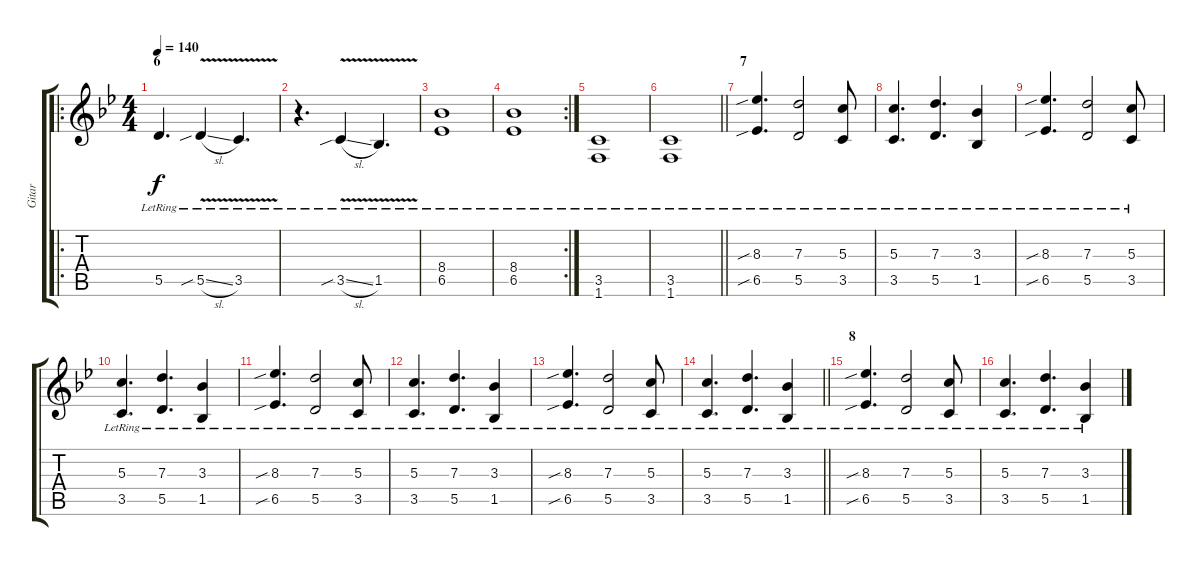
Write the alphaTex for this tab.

\track ("Gitar" "Gitar") {instrument electricguitarjazz}
\staff {score tabs}
\tuning (E4 B3 G3 D3 A2 E2) {hide}
\ro
\ts (4 4)
\section ("" "6")
\tempo 140
\clef g2
\ks bb
5.5{lr}.4{d dy f volume 6 balance 11 instrument overdrivenguitar} 5.5{v sib sl lr}.4 3.5{v lr}.4{d} |
r.4{d} 3.5{v sib sl lr}.4 1.5{v lr}.4{d} |
(8.4{lr} 6.5{lr}).1 |
\rc 2
(8.4{lr} 6.5{lr}).1 |
(3.5{lr} 1.6{lr}).1 |
\barLineRight lightlight
(3.5{lr} 1.6{lr}).1 |
\section ("" "7")
(8.3{sib lr} 6.5{sib lr}).4{d} (7.3{lr} 5.5{lr}).2 (5.3{lr} 3.5{lr}).8 |
(5.3{lr} 3.5{lr}).4{d} (7.3{lr} 5.5{lr}).4{d} (3.3{lr} 1.5{lr}).4 |
(8.3{sib lr} 6.5{sib lr}).4{d} (7.3{lr} 5.5{lr}).2 (5.3{lr} 3.5{lr}).8 |
(5.3{lr} 3.5{lr}).4{d} (7.3{lr} 5.5{lr}).4{d} (3.3{lr} 1.5{lr}).4 |
(8.3{sib lr} 6.5{sib lr}).4{d} (7.3{lr} 5.5{lr}).2 (5.3{lr} 3.5{lr}).8 |
(5.3{lr} 3.5{lr}).4{d} (7.3{lr} 5.5{lr}).4{d} (3.3{lr} 1.5{lr}).4 |
(8.3{sib lr} 6.5{sib lr}).4{d} (7.3{lr} 5.5{lr}).2 (5.3{lr} 3.5{lr}).8 |
\barLineRight lightlight
(5.3{lr} 3.5{lr}).4{d} (7.3{lr} 5.5{lr}).4{d} (3.3{lr} 1.5{lr}).4 |
\section ("" "8")
(8.3{sib lr} 6.5{sib lr}).4{d} (7.3{lr} 5.5{lr}).2 (5.3{lr} 3.5{lr}).8 |
(5.3{lr} 3.5{lr}).4{d} (7.3{lr} 5.5{lr}).4{d} (3.3{lr} 1.5{lr}).4
